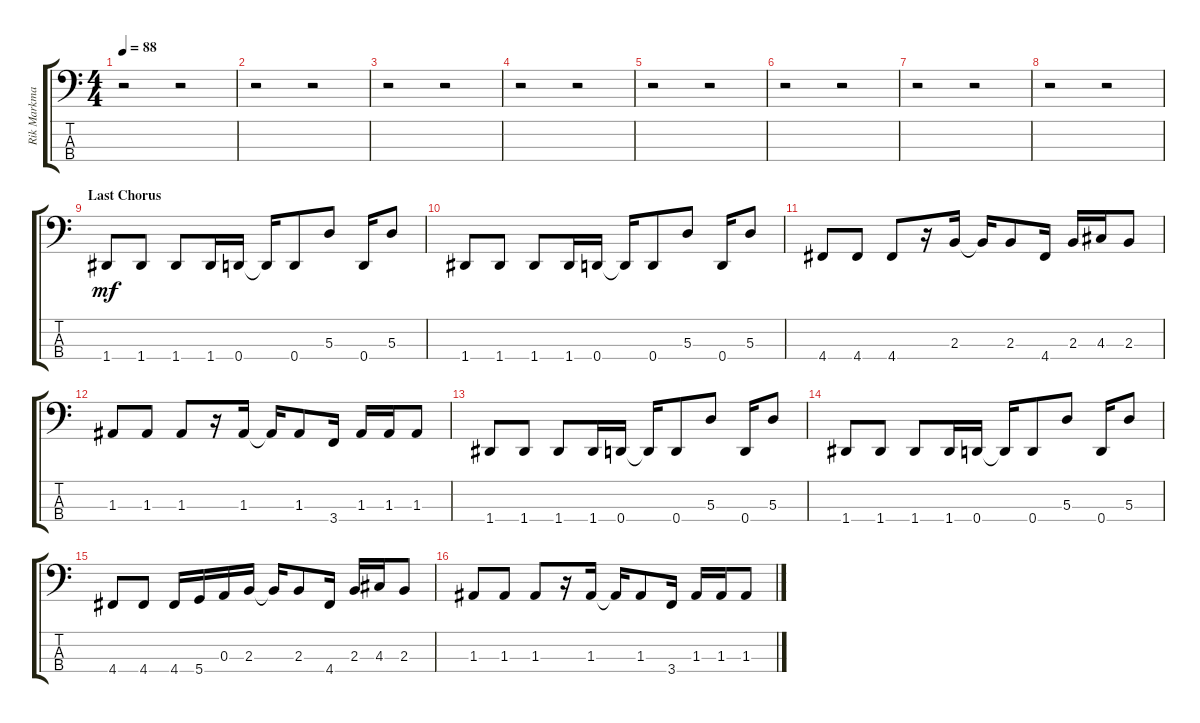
\track ("Rik Markmann - Bass" "Rik Markma") {instrument electricbassfinger}
\staff {score tabs}
\tuning (G2 D2 A1 D1) {hide}
\ts (4 4)
\tempo 88
\clef f4
\ks c
r.2{dy mf} r.2 |
r.2 r.2 |
r.2 r.2 |
r.2 r.2 |
r.2 r.2 |
r.2 r.2 |
r.2 r.2 |
r.2 r.2 |
\section ("" "Last Chorus")
1.4.8 1.4.8 1.4.8 1.4.16 0.4.16 0.4{t}.16 0.4.8 5.3.8 0.4.16 5.3.8 |
1.4.8 1.4.8 1.4.8 1.4.16 0.4.16 0.4{t}.16 0.4.8 5.3.8 0.4.16 5.3.8 |
4.4.8 4.4.8 4.4.8 r.16 2.3.16 2.3{t}.16 2.3.8 4.4.16 2.3.16 4.3.16 2.3.8 |
1.3.8 1.3.8 1.3.8 r.16 1.3.16 1.3{t}.16 1.3.8 3.4.16 1.3.16 1.3.16 1.3.8 |
1.4.8 1.4.8 1.4.8 1.4.16 0.4.16 0.4{t}.16 0.4.8 5.3.8 0.4.16 5.3.8 |
1.4.8 1.4.8 1.4.8 1.4.16 0.4.16 0.4{t}.16 0.4.8 5.3.8 0.4.16 5.3.8 |
4.4.8 4.4.8 4.4.16 5.4.16 0.3.16 2.3.16 2.3{t}.16 2.3.8 4.4.16 2.3.16 4.3.16 2.3.8 |
1.3.8 1.3.8 1.3.8 r.16 1.3.16 1.3{t}.16 1.3.8 3.4.16 1.3.16 1.3.16 1.3.8
